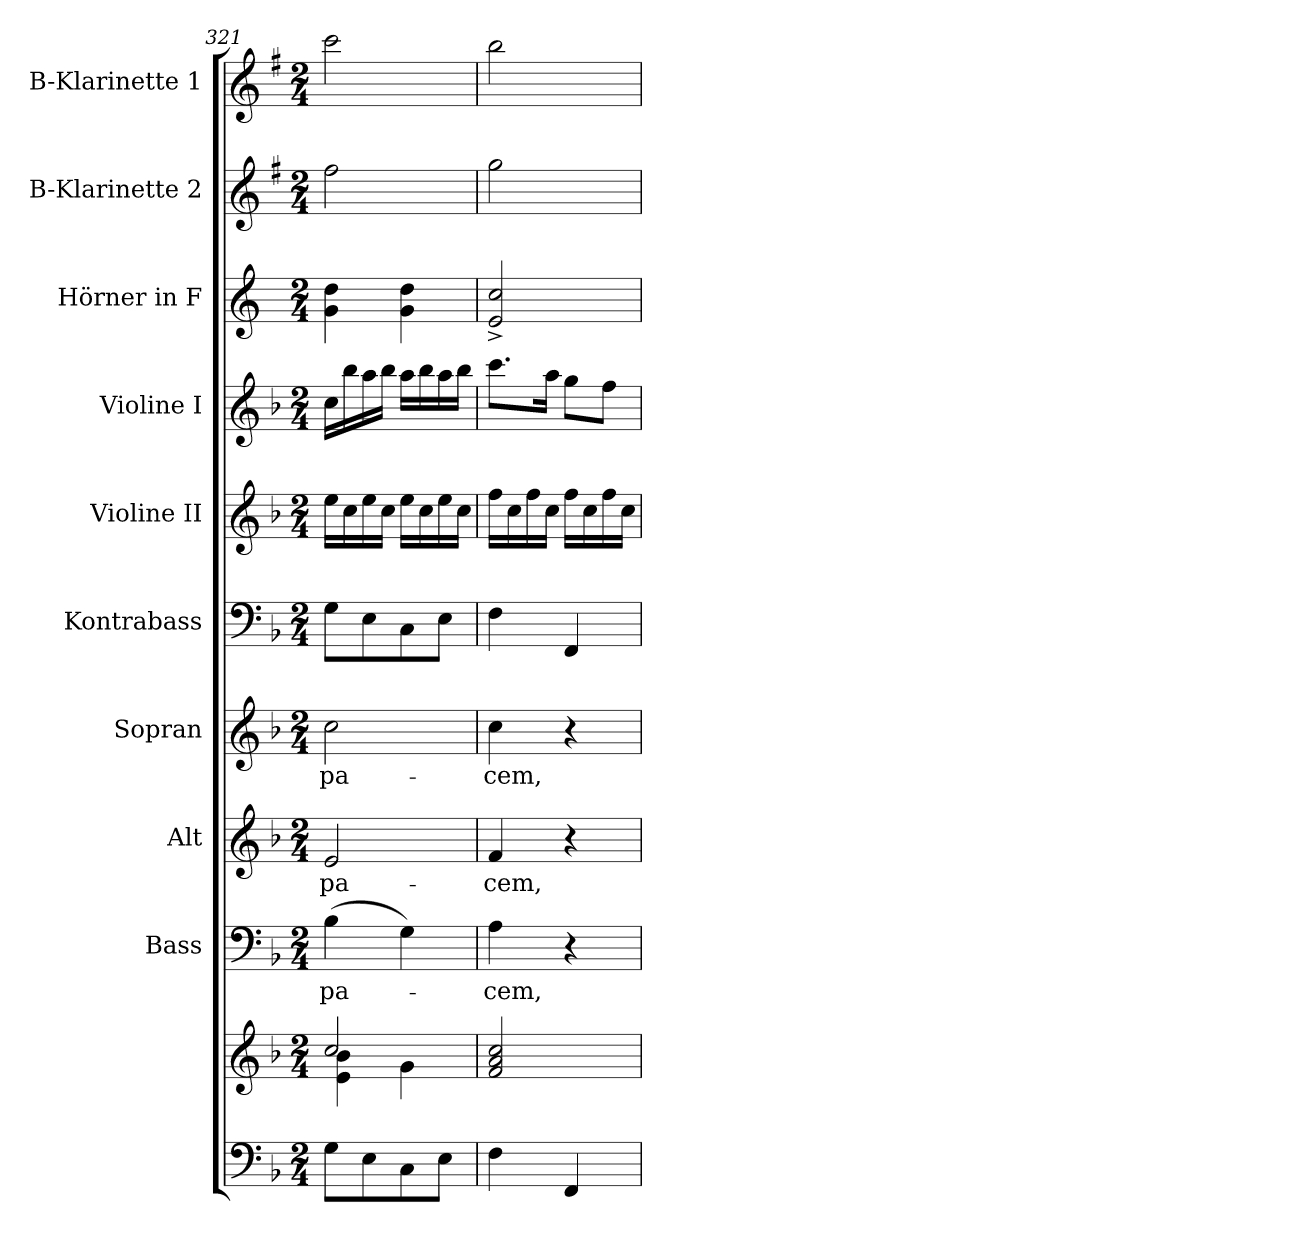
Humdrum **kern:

**kern	**kern	**kern	**text	**kern	**text	**kern	**text	**kern	**kern	**kern	**kern	**kern	**kern
*part10	*part10	*part9	*part9	*part8	*part8	*part7	*part7	*part6	*part5	*part4	*part3	*part2	*part1
*staff11	*staff10	*staff9	*staff9	*staff8	*staff8	*staff7	*staff7	*staff6	*staff5	*staff4	*staff3	*staff2	*staff1
*	*	*I"Bass	*	*I"Alt	*	*I"Sopran	*	*I"Kontrabass	*I"Violine II	*I"Violine I	*I"Hörner in F	*I"B-Klarinette 2	*I"B-Klarinette 1
*	*	*I'B.	*	*I'A.	*	*I'S.	*	*I'Kb.	*I'Vl. II	*I'Vl. I	*	*I'B Kl. 2	*I'B Kl. 1
*clefF4	*clefG2	*clefF4	*	*clefG2	*	*clefG2	*	*clefF4	*clefG2	*clefG2	*clefG2	*clefG2	*clefG2
*	*	*	*	*	*	*	*	*ITrd7c12	*	*	*ITrd4c7	*ITrd1c2	*ITrd1c2
*k[b-]	*k[b-]	*k[b-]	*	*k[b-]	*	*k[b-]	*	*k[b-]	*k[b-]	*k[b-]	*k[b-]	*k[b-]	*k[b-]
*F:	*F:	*F:	*	*F:	*	*F:	*	*F:	*F:	*F:	*F:	*F:	*F:
*M2/4	*M2/4	*M2/4	*	*M2/4	*	*M2/4	*	*M2/4	*M2/4	*M2/4	*M2/4	*M2/4	*M2/4
=321	=321	=321	=321	=321	=321	=321	=321	=321	=321	=321	=321	=321	=321
*	*^	*	*	*	*	*	*	*	*	*	*	*	*
!	!	!	!	!LO:LY:b	!	!LO:LY:b	!	!LO:LY:b	!	!	!	!	!	!
8G\L	2cc/	4e\ 4b-\	(>4B-\	pa-	2e/	pa-	2cc\	pa-	8GG\L	16ee\LL	16cc\LL	4c\ 4g\	2ee\	2bb-\
.	.	.	.	.	.	.	.	.	.	16cc\	16bb-\	.	.	.
8E\	.	.	.	.	.	.	.	.	8EE\	16ee\	16aa\	.	.	.
.	.	.	.	.	.	.	.	.	.	16cc\JJ	16bb-\JJ	.	.	.
8C\	.	4g\	4G\)	.	.	.	.	.	8CC\	16ee\LL	16aa\LL	4c\ 4g\	.	.
.	.	.	.	.	.	.	.	.	.	16cc\	16bb-\	.	.	.
8E\J	.	.	.	.	.	.	.	.	8EE\J	16ee\	16aa\	.	.	.
.	.	.	.	.	.	.	.	.	.	16cc\JJ	16bb-\JJ	.	.	.
*	*v	*v	*	*	*	*	*	*	*	*	*	*	*	*
=322	=322	=322	=322	=322	=322	=322	=322	=322	=322	=322	=322	=322	=322
!	!	!	!LO:LY:b	!	!LO:LY:b	!	!LO:LY:b	!	!	!	!	!	!
4F\	2f/ 2a/ 2cc/	4A\	-cem,	4f/	-cem,	4cc\	-cem,	4FF\	16ff\LL	8.ccc\L	2A/^< 2f/^<	2ff\	2aa\
.	.	.	.	.	.	.	.	.	16cc\	.	.	.	.
.	.	.	.	.	.	.	.	.	16ff\	.	.	.	.
.	.	.	.	.	.	.	.	.	16cc\JJ	16aa\Jk	.	.	.
4FF/	.	4r	.	4r	.	4r	.	4FFF/	16ff\LL	8gg\L	.	.	.
.	.	.	.	.	.	.	.	.	16cc\	.	.	.	.
.	.	.	.	.	.	.	.	.	16ff\	8ff\J	.	.	.
.	.	.	.	.	.	.	.	.	16cc\JJ	.	.	.	.
=	=	=	=	=	=	=	=	=	=	=	=	=	=
*-	*-	*-	*-	*-	*-	*-	*-	*-	*-	*-	*-	*-	*-
